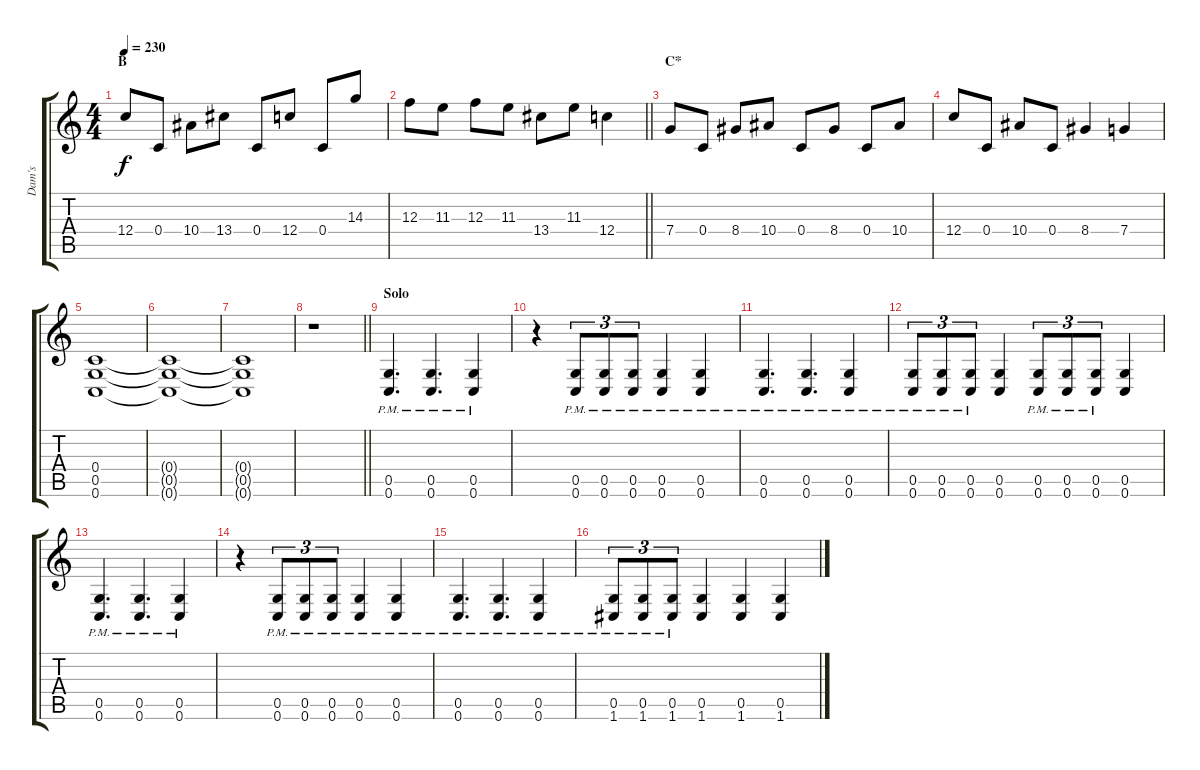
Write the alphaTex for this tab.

\track ("Dam's" "Dam's") {instrument distortionguitar}
\staff {score tabs}
\tuning (D4 A3 F3 C3 G2 C2) {hide}
\ts (4 4)
\section ("" "B")
\tempo 230
\clef g2
\ks c
12.4.8{dy f} 0.4.8 10.4.8 13.4.8 0.4.8 12.4.8 0.4.8 14.3.8 |
\barLineRight lightlight
12.3.8 11.3.8 12.3.8 11.3.8 13.4.8 11.3.8 12.4.4 |
\section ("" "C*")
7.4.8 0.4.8 8.4.8 10.4.8 0.4.8 8.4.8 0.4.8 10.4.8 |
12.4.8 0.4.8 10.4.8 0.4.8 8.4.4 7.4.4 |
(0.4 0.5 0.6).1 |
(0.4{t} 0.5{t} 0.6{t}).1 |
(0.4{t} 0.5{t} 0.6{t}).1 |
\barLineRight lightlight
r.1 |
\section ("" "Solo")
(0.5{pm} 0.6{pm}).4{d} (0.5{pm} 0.6{pm}).4{d} (0.5{pm} 0.6{pm}).4 |
r.4 (0.5{pm} 0.6{pm}).8{tu (3 2)} (0.5{pm} 0.6{pm}).8{tu (3 2)} (0.5{pm} 0.6{pm}).8{tu (3 2)} (0.5{pm} 0.6{pm}).4 (0.5{pm} 0.6{pm}).4 |
(0.5{pm} 0.6{pm}).4{d} (0.5{pm} 0.6{pm}).4{d} (0.5{pm} 0.6{pm}).4 |
(0.5{pm} 0.6{pm}).8{tu (3 2)} (0.5{pm} 0.6{pm}).8{tu (3 2)} (0.5{pm} 0.6{pm}).8{tu (3 2)} (0.5 0.6).4 (0.5{pm} 0.6{pm}).8{tu (3 2)} (0.5{pm} 0.6{pm}).8{tu (3 2)} (0.5{pm} 0.6{pm}).8{tu (3 2)} (0.5 0.6).4 |
(0.5{pm} 0.6{pm}).4{d} (0.5{pm} 0.6{pm}).4{d} (0.5{pm} 0.6{pm}).4 |
r.4 (0.5{pm} 0.6{pm}).8{tu (3 2)} (0.5{pm} 0.6{pm}).8{tu (3 2)} (0.5{pm} 0.6{pm}).8{tu (3 2)} (0.5{pm} 0.6{pm}).4 (0.5{pm} 0.6{pm}).4 |
(0.5{pm} 0.6{pm}).4{d} (0.5{pm} 0.6{pm}).4{d} (0.5{pm} 0.6{pm}).4 |
(0.5{pm} 1.6{pm}).8{tu (3 2)} (0.5{pm} 1.6{pm}).8{tu (3 2)} (0.5{pm} 1.6{pm}).8{tu (3 2)} (0.5 1.6).4 (0.5 1.6).4 (0.5 1.6).4
